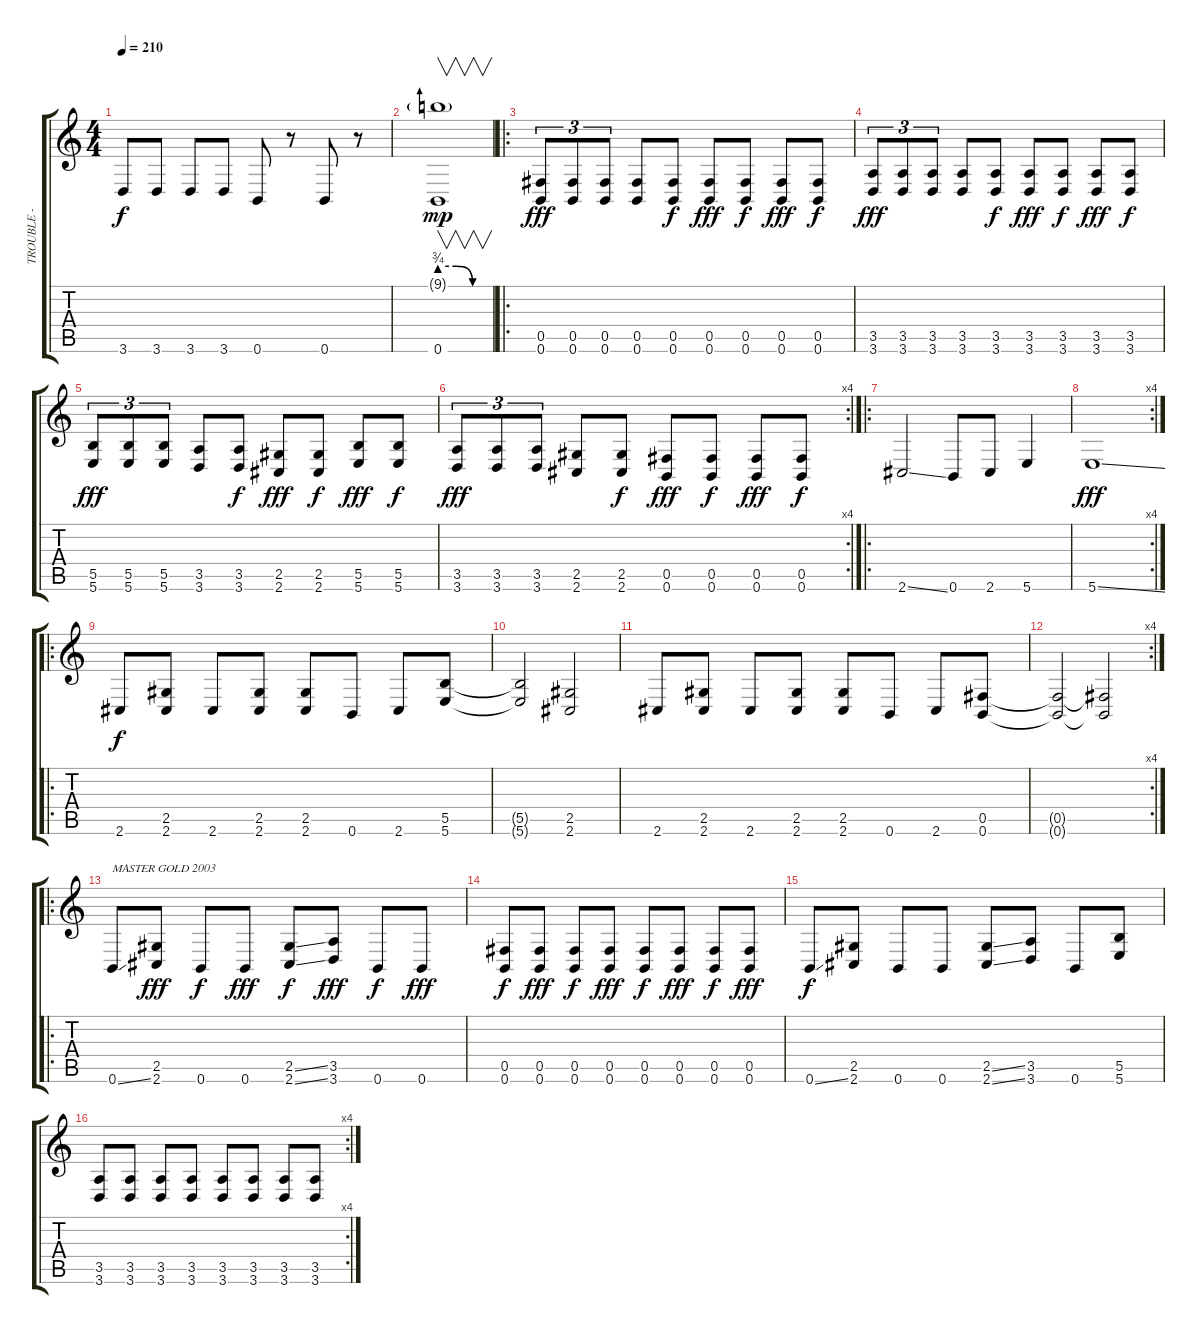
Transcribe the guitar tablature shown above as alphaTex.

\track ("TROUBLE - D" "TROUBLE - ") {instrument electricbassfinger}
\staff {score tabs}
\tuning (Db4 Ab3 E3 B2 Gb2 B1) {hide}
\ts (4 4)
\tempo 210
\clef g2
\ks c
3.6.8{dy f} 3.6.8 3.6.8 3.6.8 0.6.8 r.8 0.6.8 r.8 |
(9.1{be (custom 0 3 20 3 40 0 60 0) g} 0.6).1{v dy mp} |
\ro
(0.5 0.6).8{tu (3 2) dy fff} (0.5 0.6).8{tu (3 2)} (0.5 0.6).8{tu (3 2)} (0.5 0.6).8 (0.5 0.6).8{dy f} (0.5 0.6).8{dy fff} (0.5 0.6).8{dy f} (0.5 0.6).8{dy fff} (0.5 0.6).8{dy f} |
(3.5 3.6).8{tu (3 2) dy fff} (3.5 3.6).8{tu (3 2)} (3.5 3.6).8{tu (3 2)} (3.5 3.6).8 (3.5 3.6).8{dy f} (3.5 3.6).8{dy fff} (3.5 3.6).8{dy f} (3.5 3.6).8{dy fff} (3.5 3.6).8{dy f} |
(5.5 5.6).8{tu (3 2) dy fff} (5.5 5.6).8{tu (3 2)} (5.5 5.6).8{tu (3 2)} (3.5 3.6).8 (3.5 3.6).8{dy f} (2.5 2.6).8{dy fff} (2.5 2.6).8{dy f} (5.5 5.6).8{dy fff} (5.5 5.6).8{dy f} |
\rc 4
(3.5 3.6).8{tu (3 2) dy fff} (3.5 3.6).8{tu (3 2)} (3.5 3.6).8{tu (3 2)} (2.5 2.6).8 (2.5 2.6).8{dy f} (0.5 0.6).8{dy fff} (0.5 0.6).8{dy f} (0.5 0.6).8{dy fff} (0.5 0.6).8{dy f} |
\ro
2.6{ss}.2 0.6.8 2.6.8 5.6.4 |
\rc 4
5.6{ss}.1{dy fff} |
\ro
2.6.8{dy f} (2.5 2.6).8 2.6.8 (2.5 2.6).8 (2.5 2.6).8 0.6.8 2.6.8 (5.5 5.6).8 |
(5.5{t} 5.6{t}).2 (2.5 2.6).2 |
2.6.8 (2.5 2.6).8 2.6.8 (2.5 2.6).8 (2.5 2.6).8 0.6.8 2.6.8 (0.5 0.6).8 |
\rc 4
(0.5{t} 0.6{t}).2 (0.5{t} 0.6{t}).2 |
\ro
0.6{ss}.8{txt "MASTER GOLD 2003"} (2.5 2.6).8{dy fff} 0.6.8{dy f} 0.6.8{dy fff} (2.5{ss} 2.6{ss}).8{dy f} (3.5 3.6).8{dy fff} 0.6.8{dy f} 0.6.8{dy fff} |
(0.5 0.6).8{dy f} (0.5 0.6).8{dy fff} (0.5 0.6).8{dy f} (0.5 0.6).8{dy fff} (0.5 0.6).8{dy f} (0.5 0.6).8{dy fff} (0.5 0.6).8{dy f} (0.5 0.6).8{dy fff} |
0.6{ss}.8{dy f} (2.5 2.6).8 0.6.8 0.6.8 (2.5{ss} 2.6{ss}).8 (3.5 3.6).8 0.6.8 (5.5 5.6).8 |
\rc 4
(3.5 3.6).8 (3.5 3.6).8 (3.5 3.6).8 (3.5 3.6).8 (3.5 3.6).8 (3.5 3.6).8 (3.5 3.6).8 (3.5 3.6).8
